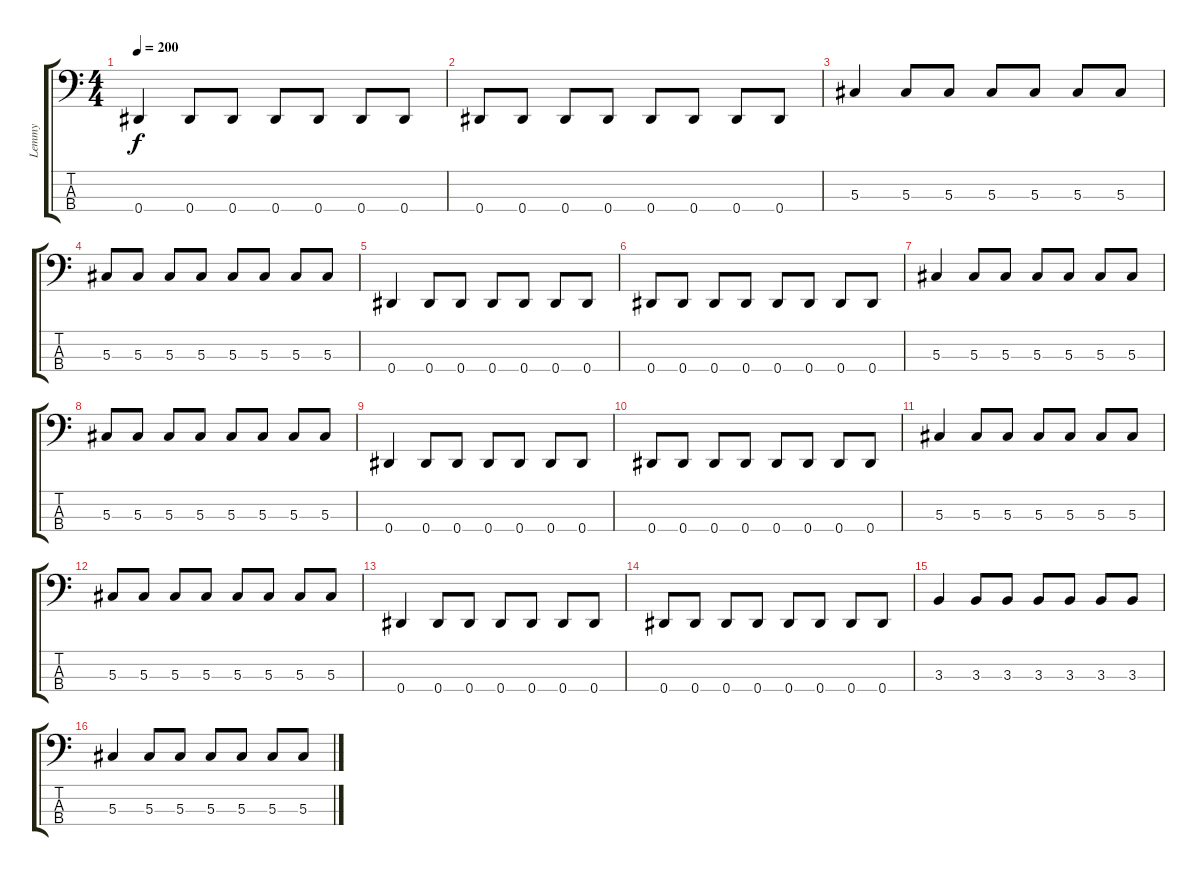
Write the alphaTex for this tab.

\track ("Lemmy" "Lemmy") {instrument distortionguitar}
\staff {score tabs}
\tuning (Gb2 Db2 Ab1 Eb1) {hide}
\ts (4 4)
\tempo 200
\clef f4
\ks c
0.4.4{dy f} 0.4.8 0.4.8 0.4.8 0.4.8 0.4.8 0.4.8 |
0.4.8 0.4.8 0.4.8 0.4.8 0.4.8 0.4.8 0.4.8 0.4.8 |
5.3.4 5.3.8 5.3.8 5.3.8 5.3.8 5.3.8 5.3.8 |
5.3.8 5.3.8 5.3.8 5.3.8 5.3.8 5.3.8 5.3.8 5.3.8 |
0.4.4 0.4.8 0.4.8 0.4.8 0.4.8 0.4.8 0.4.8 |
0.4.8 0.4.8 0.4.8 0.4.8 0.4.8 0.4.8 0.4.8 0.4.8 |
5.3.4 5.3.8 5.3.8 5.3.8 5.3.8 5.3.8 5.3.8 |
5.3.8 5.3.8 5.3.8 5.3.8 5.3.8 5.3.8 5.3.8 5.3.8 |
0.4.4 0.4.8 0.4.8 0.4.8 0.4.8 0.4.8 0.4.8 |
0.4.8 0.4.8 0.4.8 0.4.8 0.4.8 0.4.8 0.4.8 0.4.8 |
5.3.4 5.3.8 5.3.8 5.3.8 5.3.8 5.3.8 5.3.8 |
5.3.8 5.3.8 5.3.8 5.3.8 5.3.8 5.3.8 5.3.8 5.3.8 |
0.4.4 0.4.8 0.4.8 0.4.8 0.4.8 0.4.8 0.4.8 |
0.4.8 0.4.8 0.4.8 0.4.8 0.4.8 0.4.8 0.4.8 0.4.8 |
3.3.4 3.3.8 3.3.8 3.3.8 3.3.8 3.3.8 3.3.8 |
5.3.4 5.3.8 5.3.8 5.3.8 5.3.8 5.3.8 5.3.8
